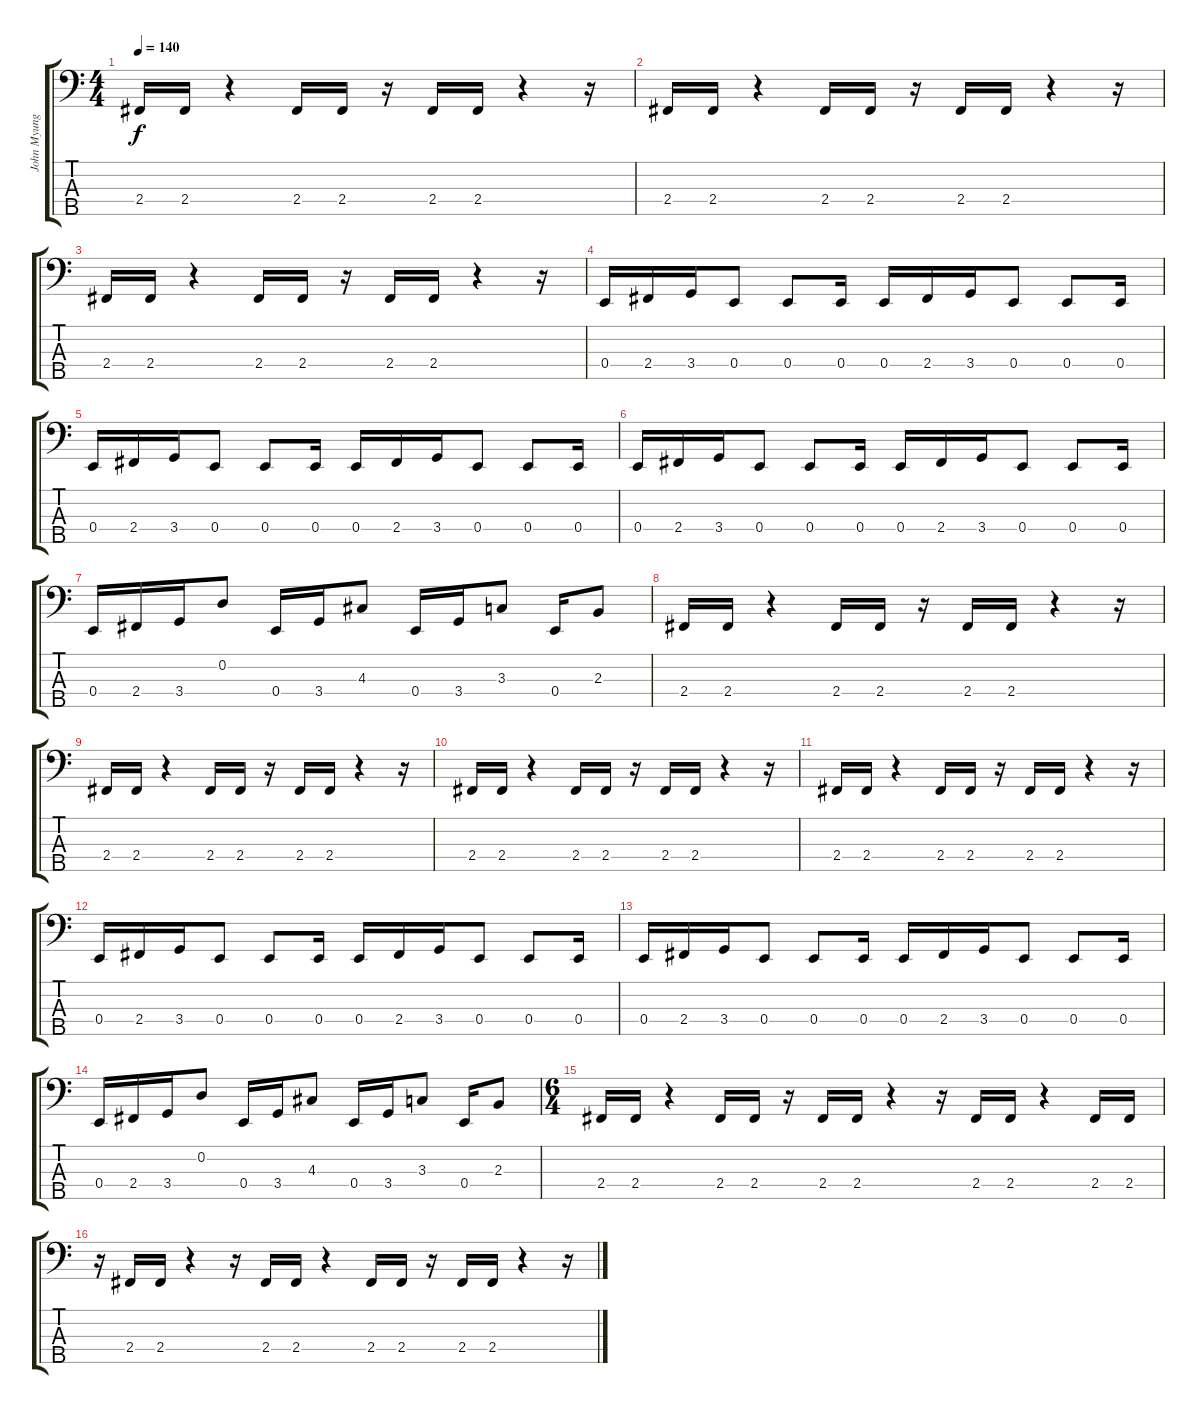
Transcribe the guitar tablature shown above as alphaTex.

\track ("John Myung" "John Myung") {instrument electricbassfinger}
\staff {score tabs}
\tuning (G2 D2 A1 E1 B0) {hide}
\ts (4 4)
\tempo 140
\clef f4
\ks c
2.4.16{dy f} 2.4.16 r.4 2.4.16 2.4.16 r.16 2.4.16 2.4.16 r.4 r.16 |
2.4.16 2.4.16 r.4 2.4.16 2.4.16 r.16 2.4.16 2.4.16 r.4 r.16 |
2.4.16 2.4.16 r.4 2.4.16 2.4.16 r.16 2.4.16 2.4.16 r.4 r.16 |
0.4.16 2.4.16 3.4.16 0.4.8 0.4.8 0.4.16 0.4.16 2.4.16 3.4.16 0.4.8 0.4.8 0.4.16 |
0.4.16 2.4.16 3.4.16 0.4.8 0.4.8 0.4.16 0.4.16 2.4.16 3.4.16 0.4.8 0.4.8 0.4.16 |
0.4.16 2.4.16 3.4.16 0.4.8 0.4.8 0.4.16 0.4.16 2.4.16 3.4.16 0.4.8 0.4.8 0.4.16 |
0.4.16 2.4.16 3.4.16 0.2.8 0.4.16 3.4.16 4.3.8 0.4.16 3.4.16 3.3.8 0.4.16 2.3.8 |
2.4.16 2.4.16 r.4 2.4.16 2.4.16 r.16 2.4.16 2.4.16 r.4 r.16 |
2.4.16 2.4.16 r.4 2.4.16 2.4.16 r.16 2.4.16 2.4.16 r.4 r.16 |
2.4.16 2.4.16 r.4 2.4.16 2.4.16 r.16 2.4.16 2.4.16 r.4 r.16 |
2.4.16 2.4.16 r.4 2.4.16 2.4.16 r.16 2.4.16 2.4.16 r.4 r.16 |
0.4.16 2.4.16 3.4.16 0.4.8 0.4.8 0.4.16 0.4.16 2.4.16 3.4.16 0.4.8 0.4.8 0.4.16 |
0.4.16 2.4.16 3.4.16 0.4.8 0.4.8 0.4.16 0.4.16 2.4.16 3.4.16 0.4.8 0.4.8 0.4.16 |
0.4.16 2.4.16 3.4.16 0.2.8 0.4.16 3.4.16 4.3.8 0.4.16 3.4.16 3.3.8 0.4.16 2.3.8 |
\ts (6 4)
2.4.16 2.4.16 r.4 2.4.16 2.4.16 r.16 2.4.16 2.4.16 r.4 r.16 2.4.16 2.4.16 r.4 2.4.16 2.4.16 |
r.16 2.4.16 2.4.16 r.4 r.16 2.4.16 2.4.16 r.4 2.4.16 2.4.16 r.16 2.4.16 2.4.16 r.4 r.16
